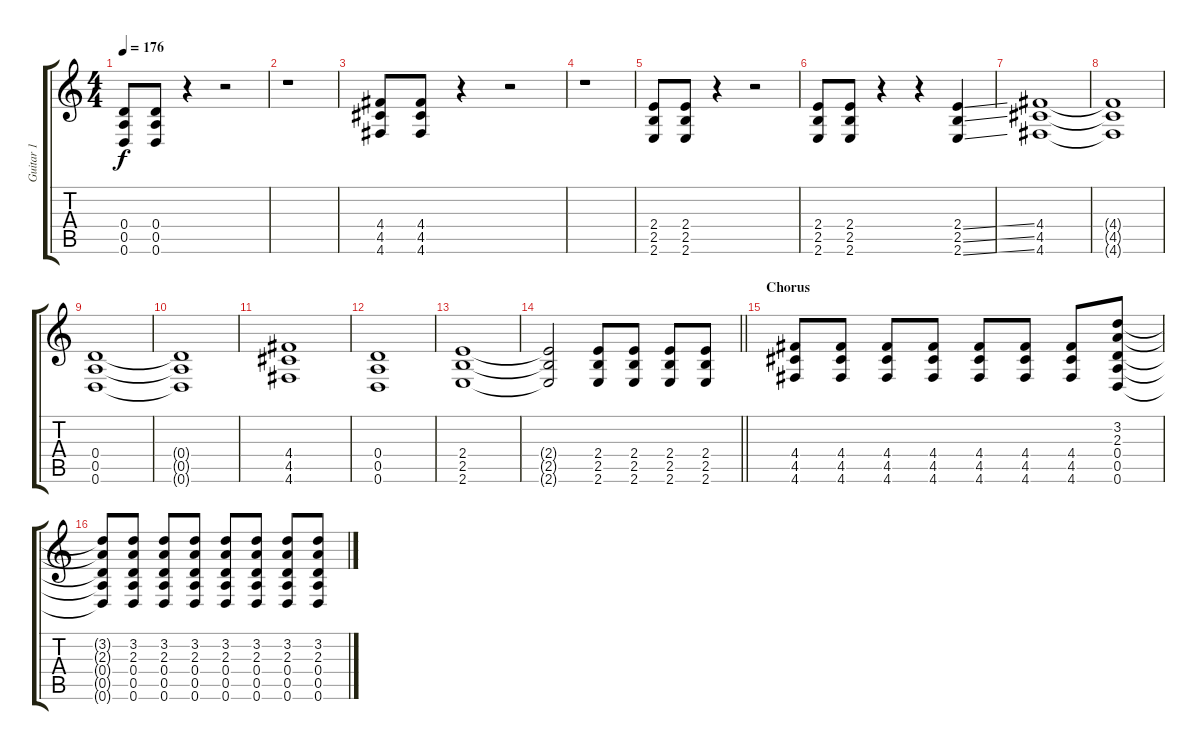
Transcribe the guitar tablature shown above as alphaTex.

\track ("Guitar 1" "Guitar 1") {instrument distortionguitar}
\staff {score tabs}
\tuning (E4 B3 G3 D3 A2 D2) {hide}
\ts (4 4)
\tempo 176
\clef g2
\ks c
(0.4 0.5 0.6).8{dy f} (0.4 0.5 0.6).8 r.4 r.2 |
r.1 |
(4.4 4.5 4.6).8 (4.4 4.5 4.6).8 r.4 r.2 |
r.1 |
(2.4 2.5 2.6).8 (2.4 2.5 2.6).8 r.4 r.2 |
(2.4 2.5 2.6).8 (2.4 2.5 2.6).8 r.4 r.4 (2.4{ss} 2.5{ss} 2.6{ss}).4 |
(4.4 4.5 4.6).1 |
(4.4{t} 4.5{t} 4.6{t}).1 |
(0.4 0.5 0.6).1 |
(0.4{t} 0.5{t} 0.6{t}).1 |
(4.4 4.5 4.6).1 |
(0.4 0.5 0.6).1 |
(2.4 2.5 2.6).1 |
\barLineRight lightlight
(2.4{t} 2.5{t} 2.6{t}).2 (2.4 2.5 2.6).8 (2.4 2.5 2.6).8 (2.4 2.5 2.6).8 (2.4 2.5 2.6).8 |
\section ("" "Chorus")
(4.4 4.5 4.6).8 (4.4 4.5 4.6).8 (4.4 4.5 4.6).8 (4.4 4.5 4.6).8 (4.4 4.5 4.6).8 (4.4 4.5 4.6).8 (4.4 4.5 4.6).8 (3.2 2.3 0.4 0.5 0.6).8 |
(3.2{t} 2.3{t} 0.4{t} 0.5{t} 0.6{t}).8 (3.2 2.3 0.4 0.5 0.6).8 (3.2 2.3 0.4 0.5 0.6).8 (3.2 2.3 0.4 0.5 0.6).8 (3.2 2.3 0.4 0.5 0.6).8 (3.2 2.3 0.4 0.5 0.6).8 (3.2 2.3 0.4 0.5 0.6).8 (3.2 2.3 0.4 0.5 0.6).8
